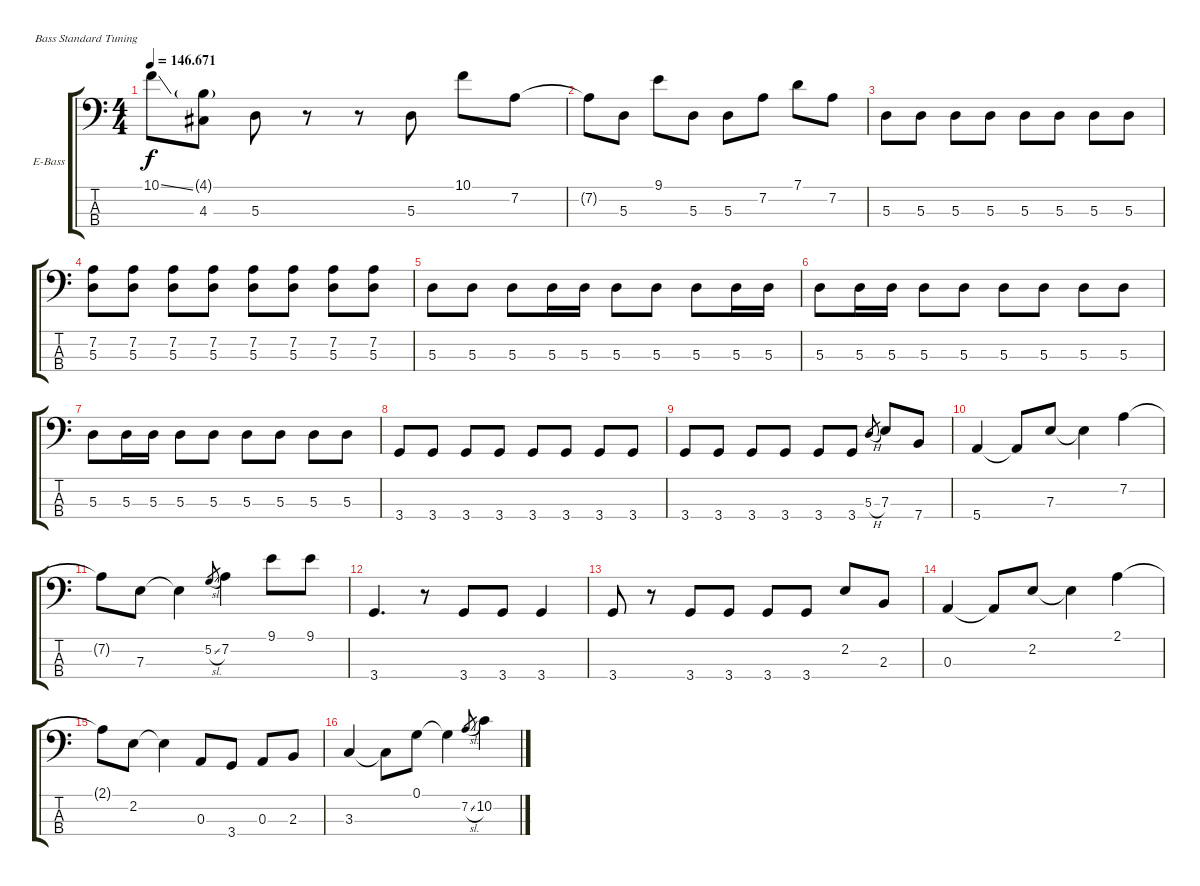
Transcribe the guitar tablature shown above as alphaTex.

\bracketExtendMode groupsimilarinstruments
\firstSystemTrackNameOrientation horizontal
\otherSystemsTrackNameOrientation horizontal
\track ("Bass" "E-Bass") {instrument electricbassfinger}
\staff {score tabs}
\tuning (G2 D2 A1 E1)
\ts (4 4)
\tempo
146.671
\accidentals auto
\clef f4
\ottava regular
\simile none
\ks c
10.1{ss}.8{dy f} (4.1{g} 4.3).8 5.3.8 r.8 r.8 5.3.8 10.1.8 7.2.8 |
7.2{t}.8 5.3.8 9.1.8 5.3.8 5.3.8 7.2.8 7.1.8 7.2.8 |
5.3.8 5.3.8 5.3.8 5.3.8 5.3.8 5.3.8 5.3.8 5.3.8 |
(7.2 5.3).8 (7.2 5.3).8 (7.2 5.3).8 (7.2 5.3).8 (7.2 5.3).8 (7.2 5.3).8 (7.2 5.3).8 (7.2 5.3).8 |
5.3.8 5.3.8 5.3.8 5.3.16 5.3.16 5.3.8 5.3.8 5.3.8 5.3.16 5.3.16 |
5.3.8 5.3.16 5.3.16 5.3.8 5.3.8 5.3.8 5.3.8 5.3.8 5.3.8 |
5.3.8 5.3.16 5.3.16 5.3.8 5.3.8 5.3.8 5.3.8 5.3.8 5.3.8 |
3.4.8 3.4.8 3.4.8 3.4.8 3.4.8 3.4.8 3.4.8 3.4.8 |
3.4.8 3.4.8 3.4.8 3.4.8 3.4.8 3.4.8 5.3{h}.8{gr} 7.3.8 7.4.8 |
5.4.4 5.4{t}.8 7.3.8 7.3{t}.4 7.2.4 |
7.2{t}.8 7.3.8 7.3{t}.4 5.2{sl}.8{gr} 7.2.4 9.1.8 9.1.8 |
3.4.4{d} r.8 3.4.8 3.4.8 3.4.4 |
3.4.8 r.8 3.4.8 3.4.8 3.4.8 3.4.8 2.2.8 2.3.8 |
0.3.4 0.3{t}.8 2.2.8 2.2{t}.4 2.1.4 |
2.1{t}.8 2.2.8 2.2{t}.4 0.3.8 3.4.8 0.3.8 2.3.8 |
3.3.4 3.3{t}.8 0.1.8 0.1{t}.4 7.2{sl}.8{gr} 10.2.4
